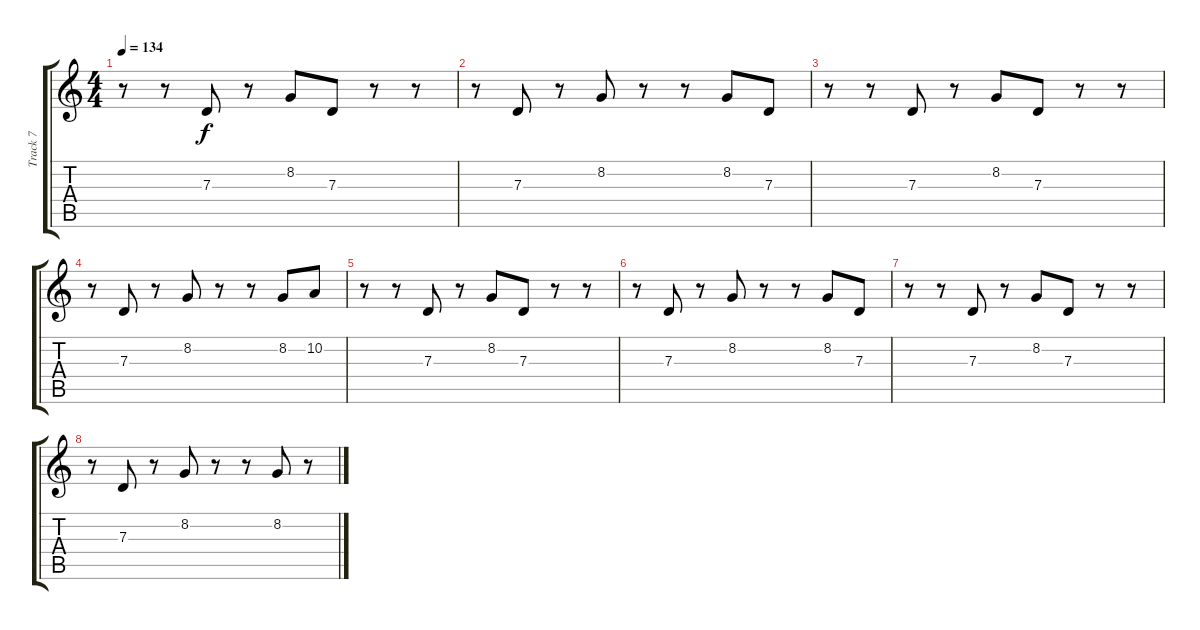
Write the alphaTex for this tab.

\track ("Track 7" "Track 7") {instrument lead1square}
\staff {score tabs}
\tuning (E4 B3 G3 D3 A2 E2) {hide}
\ts (4 4)
\tempo 134
\clef g2
\ks c
r.8{dy f} r.8 7.3.8 r.8 8.2.8 7.3.8 r.8 r.8 |
r.8 7.3.8 r.8 8.2.8 r.8 r.8 8.2.8 7.3.8 |
r.8 r.8 7.3.8 r.8 8.2.8 7.3.8 r.8 r.8 |
r.8 7.3.8 r.8 8.2.8 r.8 r.8 8.2.8 10.2.8 |
r.8 r.8 7.3.8 r.8 8.2.8 7.3.8 r.8 r.8 |
r.8 7.3.8 r.8 8.2.8 r.8 r.8 8.2.8 7.3.8 |
r.8 r.8 7.3.8 r.8 8.2.8 7.3.8 r.8 r.8 |
r.8 7.3.8 r.8 8.2.8 r.8 r.8 8.2.8 r.8
